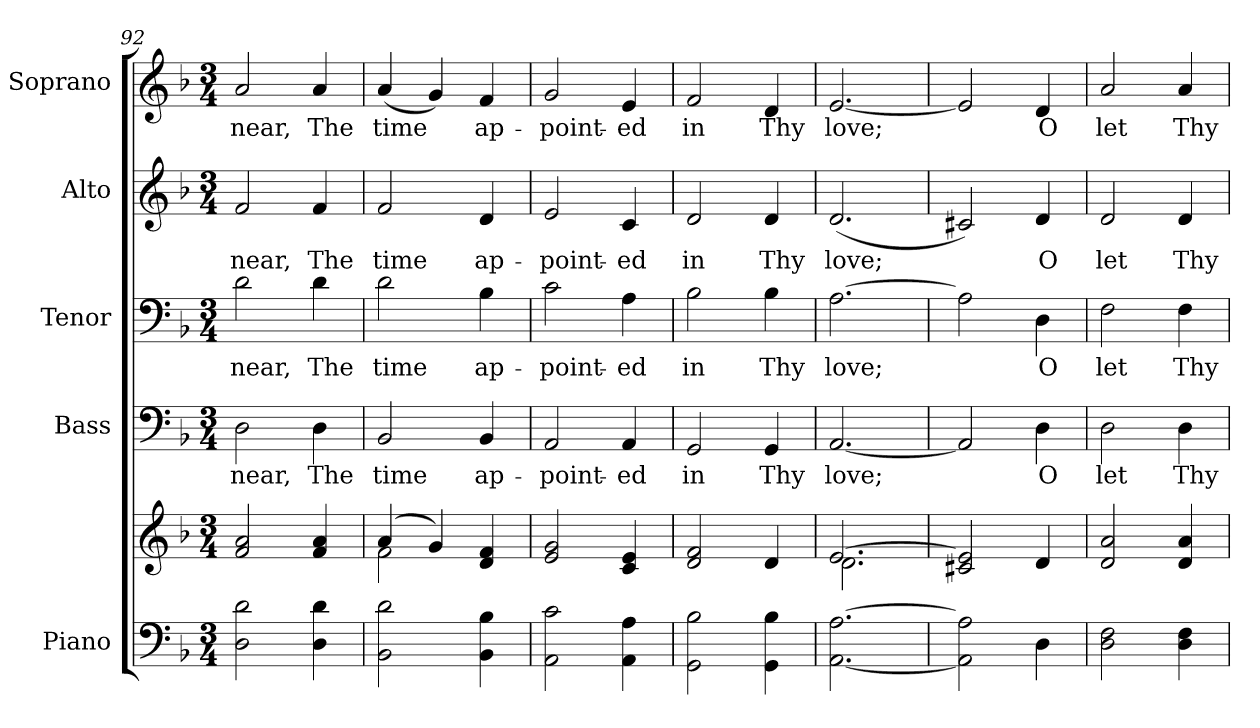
**kern	**kern	**kern	**text	**kern	**text	**kern	**text	**kern	**text
*part5	*part5	*part4	*part4	*part3	*part3	*part2	*part2	*part1	*part1
*staff6	*staff5	*staff4	*staff4	*staff3	*staff3	*staff2	*staff2	*staff1	*staff1
*I"Piano	*	*I"Bass	*	*I"Tenor	*	*I"Alto	*	*I"Soprano	*
*I'Pno.	*	*I'B.	*	*I'T.	*	*I'A.	*	*I'S.	*
*clefF4	*clefG2	*clefF4	*	*clefF4	*	*clefG2	*	*clefG2	*
*k[b-]	*k[b-]	*k[b-]	*	*k[b-]	*	*k[b-]	*	*k[b-]	*
*F:	*F:	*F:	*	*F:	*	*F:	*	*F:	*
*M3/4	*M3/4	*M3/4	*	*M3/4	*	*M3/4	*	*M3/4	*
=92	=92	=92	=92	=92	=92	=92	=92	=92	=92
!	!	!	!LO:LY:b:color=#000000	!	!	!	!	!	!
!	!	!	!	!	!LO:LY:b:color=#000000	!	!	!	!
!	!	!	!	!	!	!	!LO:LY:b:color=#000000	!	!
!	!	!	!	!	!	!	!	!	!LO:LY:b:color=#000000
2Di\ 2di	2fi/ 2ai	2Di\	near,	2di\	near,	2fi/	near,	2ai/	near,
!	!	!	!LO:LY:b:color=#000000	!	!	!	!	!	!
!	!	!	!	!	!LO:LY:b:color=#000000	!	!	!	!
!	!	!	!	!	!	!	!LO:LY:b:color=#000000	!	!
!	!	!	!	!	!	!	!	!	!LO:LY:b:color=#000000
4Di\ 4di	4fi/ 4ai	4Di\	The	4di\	The	4fi/	The	4ai/	The
=93	=93	=93	=93	=93	=93	=93	=93	=93	=93
*	*^	*	*	*	*	*	*	*	*
!	!	!	!	!LO:LY:b:color=#000000	!	!	!	!	!	!
!	!	!	!	!	!	!LO:LY:b:color=#000000	!	!	!	!
!	!	!	!	!	!	!	!	!LO:LY:b:color=#000000	!	!
!	!	!	!	!	!	!	!	!	!	!LO:LY:b:color=#000000
2BB-i\ 2di	(4ai/	2fi\	2BB-i/	time	2di\	time	2fi/	time	(4ai/	time
.	4gi/)	.	.	.	.	.	.	.	4gi/)	.
!	!	!	!	!LO:LY:b:color=#000000	!	!	!	!	!	!
!	!	!	!	!	!	!LO:LY:b:color=#000000	!	!	!	!
!	!	!	!	!	!	!	!	!LO:LY:b:color=#000000	!	!
!	!	!	!	!	!	!	!	!	!	!LO:LY:b:color=#000000
4BB-i\ 4B-i	4di/ 4fi	4ryy	4BB-i/	ap-	4B-i\	ap-	4di/	ap-	4fi/	ap-
*	*v	*v	*	*	*	*	*	*	*	*
=94	=94	=94	=94	=94	=94	=94	=94	=94	=94
*	*^	*	*	*	*	*	*	*	*
!	!	!	!	!LO:LY:b:color=#000000	!	!	!	!	!	!
*	*v	*v	*	*	*	*	*	*	*	*
*	*^	*	*	*	*	*	*	*	*
!	!	!	!	!	!	!LO:LY:b:color=#000000	!	!	!	!
*	*v	*v	*	*	*	*	*	*	*	*
*	*^	*	*	*	*	*	*	*	*
!	!	!	!	!	!	!	!	!LO:LY:b:color=#000000	!	!
*	*v	*v	*	*	*	*	*	*	*	*
*	*^	*	*	*	*	*	*	*	*
!	!	!	!	!	!	!	!	!	!	!LO:LY:b:color=#000000
*	*v	*v	*	*	*	*	*	*	*	*
2AAi\ 2ci	2ei/ 2gi	2AAi/	-point-	2ci\	-point-	2ei/	-point-	2gi/	-point-
!	!	!	!LO:LY:b:color=#000000	!	!	!	!	!	!
!	!	!	!	!	!LO:LY:b:color=#000000	!	!	!	!
!	!	!	!	!	!	!	!LO:LY:b:color=#000000	!	!
!	!	!	!	!	!	!	!	!	!LO:LY:b:color=#000000
4AAi\ 4Ai	4ci/ 4ei	4AAi/	-ed	4Ai\	-ed	4ci/	-ed	4ei/	-ed
=95	=95	=95	=95	=95	=95	=95	=95	=95	=95
!	!	!	!LO:LY:b:color=#000000	!	!	!	!	!	!
!	!	!	!	!	!LO:LY:b:color=#000000	!	!	!	!
!	!	!	!	!	!	!	!LO:LY:b:color=#000000	!	!
!	!	!	!	!	!	!	!	!	!LO:LY:b:color=#000000
2GGi\ 2B-i	2di/ 2fi	2GGi/	in	2B-i\	in	2di/	in	2fi/	in
!	!	!	!LO:LY:b:color=#000000	!	!	!	!	!	!
!	!	!	!	!	!LO:LY:b:color=#000000	!	!	!	!
!	!	!	!	!	!	!	!LO:LY:b:color=#000000	!	!
!	!	!	!	!	!	!	!	!	!LO:LY:b:color=#000000
4GGi\ 4B-i	4di/	4GGi/	Thy	4B-i\	Thy	4di/	Thy	4di/	Thy
!!LO:PB:g=z
=96	=96	=96	=96	=96	=96	=96	=96	=96	=96
*	*^	*	*	*	*	*	*	*	*
!	!	!	!	!LO:LY:b:color=#000000	!	!	!	!	!	!
!	!	!	!	!	!	!LO:LY:b:color=#000000	!	!	!	!
!	!	!	!	!	!	!	!	!LO:LY:b:color=#000000	!	!
!	!	!	!	!	!	!	!	!	!	!LO:LY:b:color=#000000
[<2.AAi\ [>2.Ai	[<2.ei/	2.di\	[<2.AAi/	love;	[>2.Ai\	love;	(2.di/	love;	[>2.ei/	love;
*	*v	*v	*	*	*	*	*	*	*	*
=97	=97	=97	=97	=97	=97	=97	=97	=97	=97
2AAi\] 2Ai]	2c#Xi/ 2ei]	2AAi/]	.	2Ai\]	.	2c#Xi/)	.	2ei/]	.
!	!	!	!LO:LY:b:color=#000000	!	!	!	!	!	!
!	!	!	!	!	!LO:LY:b:color=#000000	!	!	!	!
!	!	!	!	!	!	!	!LO:LY:b:color=#000000	!	!
!	!	!	!	!	!	!	!	!	!LO:LY:b:color=#000000
4Di\	4di/	4Di\	O	4Di\	O	4di/	O	4di/	O
=98	=98	=98	=98	=98	=98	=98	=98	=98	=98
!	!	!	!LO:LY:b:color=#000000	!	!	!	!	!	!
!	!	!	!	!	!LO:LY:b:color=#000000	!	!	!	!
!	!	!	!	!	!	!	!LO:LY:b:color=#000000	!	!
!	!	!	!	!	!	!	!	!	!LO:LY:b:color=#000000
2Di\ 2Fi	2di/ 2ai	2Di\	let	2Fi\	let	2di/	let	2ai/	let
!	!	!	!LO:LY:b:color=#000000	!	!	!	!	!	!
!	!	!	!	!	!LO:LY:b:color=#000000	!	!	!	!
!	!	!	!	!	!	!	!LO:LY:b:color=#000000	!	!
!	!	!	!	!	!	!	!	!	!LO:LY:b:color=#000000
4Di\ 4Fi	4di/ 4ai	4Di\	Thy	4Fi\	Thy	4di/	Thy	4ai/	Thy
=	=	=	=	=	=	=	=	=	=
*-	*-	*-	*-	*-	*-	*-	*-	*-	*-
